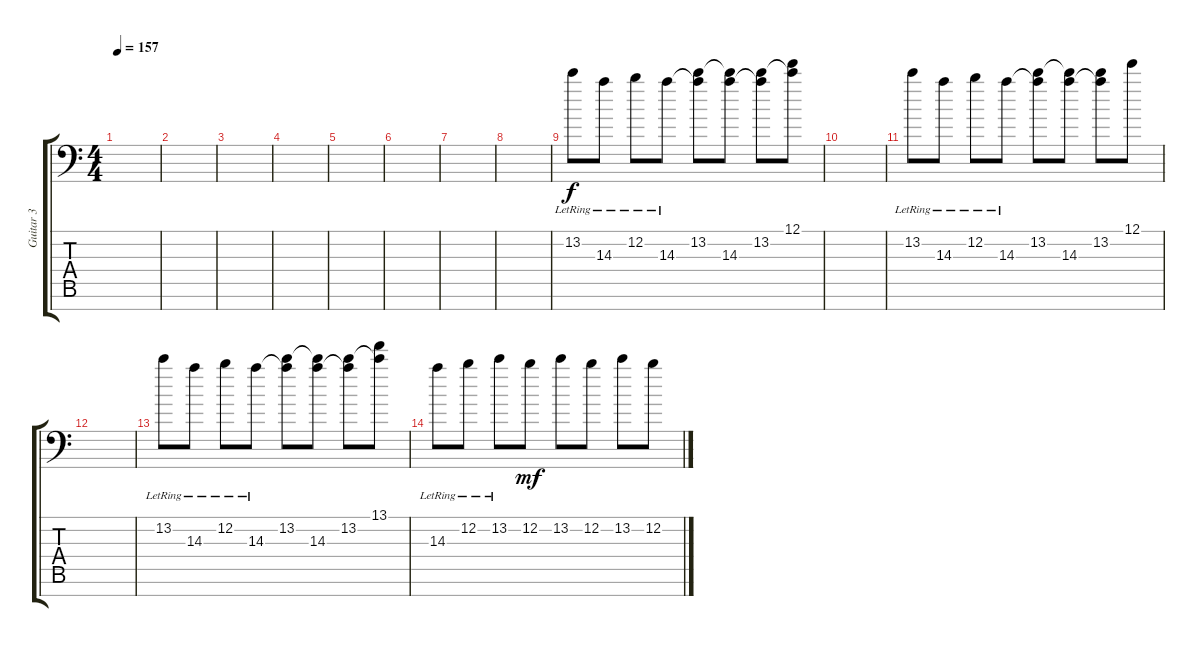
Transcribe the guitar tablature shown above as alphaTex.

\track ("Guitar 3" "Guitar 3") {instrument electricguitarjazz}
\staff {score tabs}
\tuning (E4 B3 G3 D3 A2 E2 A1) {hide}
\ts (4 4)
\tempo 157
\clef f4
\ks c
|
|
|
|
|
|
|
|
13.2{lr}.8{volume 2 instrument electricguitarjazz} 14.3{lr}.8{volume 7} 12.2{lr}.8 14.3{lr}.8 (13.2 14.3{t}).8 (13.2{t} 14.3).8 (13.2 14.3{t}).8 (12.1 13.2{t}).8 |
|
13.2{lr}.8{volume 0 instrument electricguitarjazz} 14.3{lr}.8{volume 7} 12.2{lr}.8 14.3{lr}.8 (13.2 14.3{t}).8 (13.2{t} 14.3).8 (13.2 14.3{t}).8 12.1.8 |
|
13.2{lr}.8{volume 2 instrument electricguitarjazz} 14.3{lr}.8{volume 7} 12.2{lr}.8 14.3{lr}.8 (13.2 14.3{t}).8 (13.2{t} 14.3).8 (13.2 14.3{t}).8 (13.1 13.2{t}).8 |
14.3{lr}.8{volume 1} 12.2{lr}.8 13.2{lr}.8 12.2.8{dy mf} 13.2.8 12.2.8 13.2.8 12.2.8
